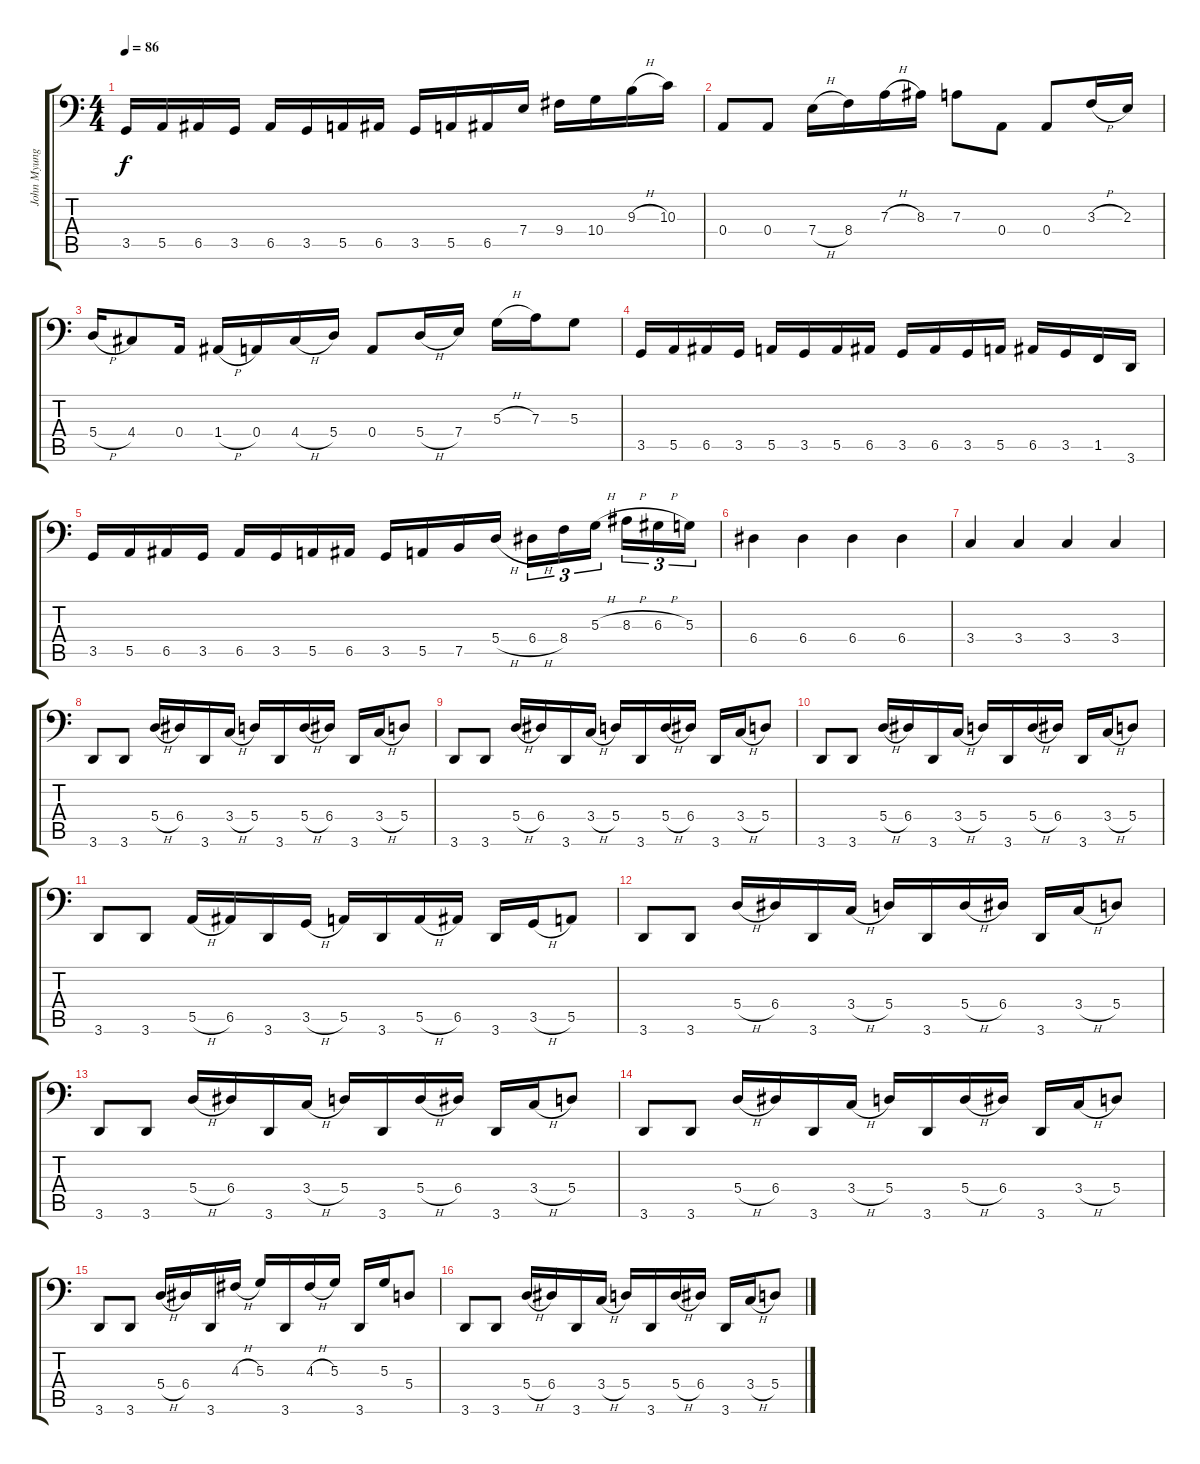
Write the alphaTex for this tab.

\track ("John Myung - 6 Strings Bass" "John Myung") {instrument electricbassfinger}
\staff {score tabs}
\tuning (C3 G2 D2 A1 E1 B0) {hide}
\ts (4 4)
\tempo 86
\clef f4
\ks c
3.5.16{dy f} 5.5.16 6.5.16 3.5.16 6.5.16 3.5.16 5.5.16 6.5.16 3.5.16 5.5.16 6.5.16 7.4.16 9.4.16 10.4.16 9.3{h}.16 10.3.16 |
0.4.8 0.4.8 7.4{h}.16 8.4.16 7.3{h}.16 8.3.16 7.3.8 0.4.8 0.4.8 3.3{h}.16 2.3.16 |
5.4{h}.16 4.4.8 0.4.16 1.4{h}.16 0.4.16 4.4{h}.16 5.4.16 0.4.8 5.4{h}.16 7.4.16 5.3{h}.16 7.3.16 5.3.8 |
3.5.16 5.5.16 6.5.16 3.5.16 5.5.16 3.5.16 5.5.16 6.5.16 3.5.16 6.5.16 3.5.16 5.5.16 6.5.16 3.5.16 1.5.16 3.6.16 |
3.5.16 5.5.16 6.5.16 3.5.16 6.5.16 3.5.16 5.5.16 6.5.16 3.5.16 5.5.16 7.5.16 5.4{h}.16 6.4{h}.16{tu (3 2)} 8.4.16{tu (3 2)} 5.3{h}.16{tu (3 2)} 8.3{h}.16{tu (3 2)} 6.3{h}.16{tu (3 2)} 5.3.16{tu (3 2)} |
6.4.4 6.4.4 6.4.4 6.4.4 |
3.4.4 3.4.4 3.4.4 3.4.4 |
3.6.8 3.6.8 5.4{h}.16 6.4.16 3.6.16 3.4{h}.16 5.4.16 3.6.16 5.4{h}.16 6.4.16 3.6.16 3.4{h}.16 5.4.8 |
3.6.8 3.6.8 5.4{h}.16 6.4.16 3.6.16 3.4{h}.16 5.4.16 3.6.16 5.4{h}.16 6.4.16 3.6.16 3.4{h}.16 5.4.8 |
3.6.8 3.6.8 5.4{h}.16 6.4.16 3.6.16 3.4{h}.16 5.4.16 3.6.16 5.4{h}.16 6.4.16 3.6.16 3.4{h}.16 5.4.8 |
3.6.8 3.6.8 5.5{h}.16 6.5.16 3.6.16 3.5{h}.16 5.5.16 3.6.16 5.5{h}.16 6.5.16 3.6.16 3.5{h}.16 5.5.8 |
3.6.8 3.6.8 5.4{h}.16 6.4.16 3.6.16 3.4{h}.16 5.4.16 3.6.16 5.4{h}.16 6.4.16 3.6.16 3.4{h}.16 5.4.8 |
3.6.8 3.6.8 5.4{h}.16 6.4.16 3.6.16 3.4{h}.16 5.4.16 3.6.16 5.4{h}.16 6.4.16 3.6.16 3.4{h}.16 5.4.8 |
3.6.8 3.6.8 5.4{h}.16 6.4.16 3.6.16 3.4{h}.16 5.4.16 3.6.16 5.4{h}.16 6.4.16 3.6.16 3.4{h}.16 5.4.8 |
3.6.8 3.6.8 5.4{h}.16 6.4.16 3.6.16 4.3{h}.16 5.3.16 3.6.16 4.3{h}.16 5.3.16 3.6.16 5.3.16 5.4.8 |
3.6.8 3.6.8 5.4{h}.16 6.4.16 3.6.16 3.4{h}.16 5.4.16 3.6.16 5.4{h}.16 6.4.16 3.6.16 3.4{h}.16 5.4.8
